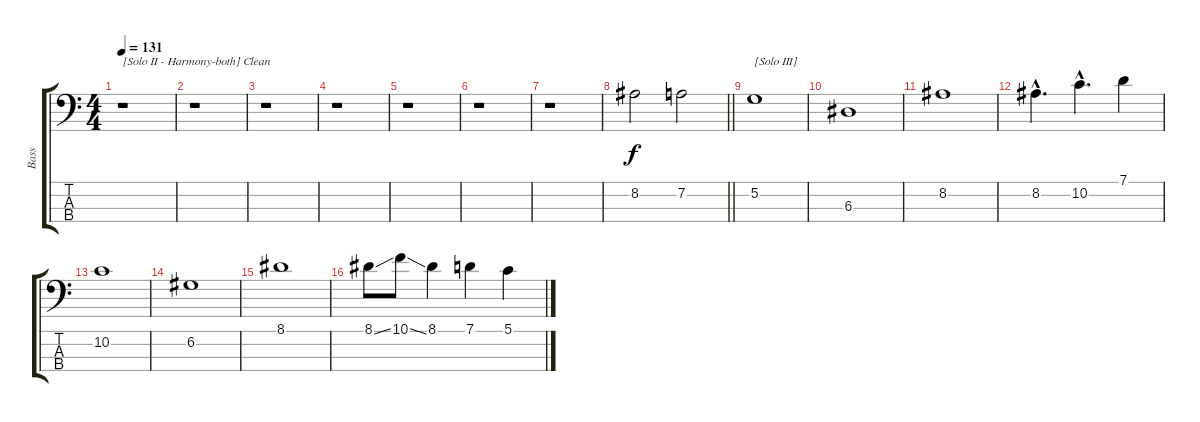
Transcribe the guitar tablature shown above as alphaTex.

\track ("Bass" "Bass") {instrument electricbassfinger}
\staff {score tabs}
\tuning (G2 D2 A1 E1) {hide}
\ts (4 4)
\tempo 131
\clef f4
\ks c
r.1{txt "[Solo II - Harmony-both] Clean" dy f} |
r.1 |
r.1 |
r.1 |
r.1 |
r.1 |
r.1 |
\barLineRight lightlight
8.2.2 7.2.2 |
5.2.1{txt "[Solo III]"} |
6.3.1 |
8.2.1 |
8.2{hac}.4{d} 10.2{hac}.4{d} 7.1.4 |
10.2.1 |
6.2.1 |
8.1.1 |
8.1{ss}.8 10.1{ss}.8 8.1.4 7.1.4 5.1.4
